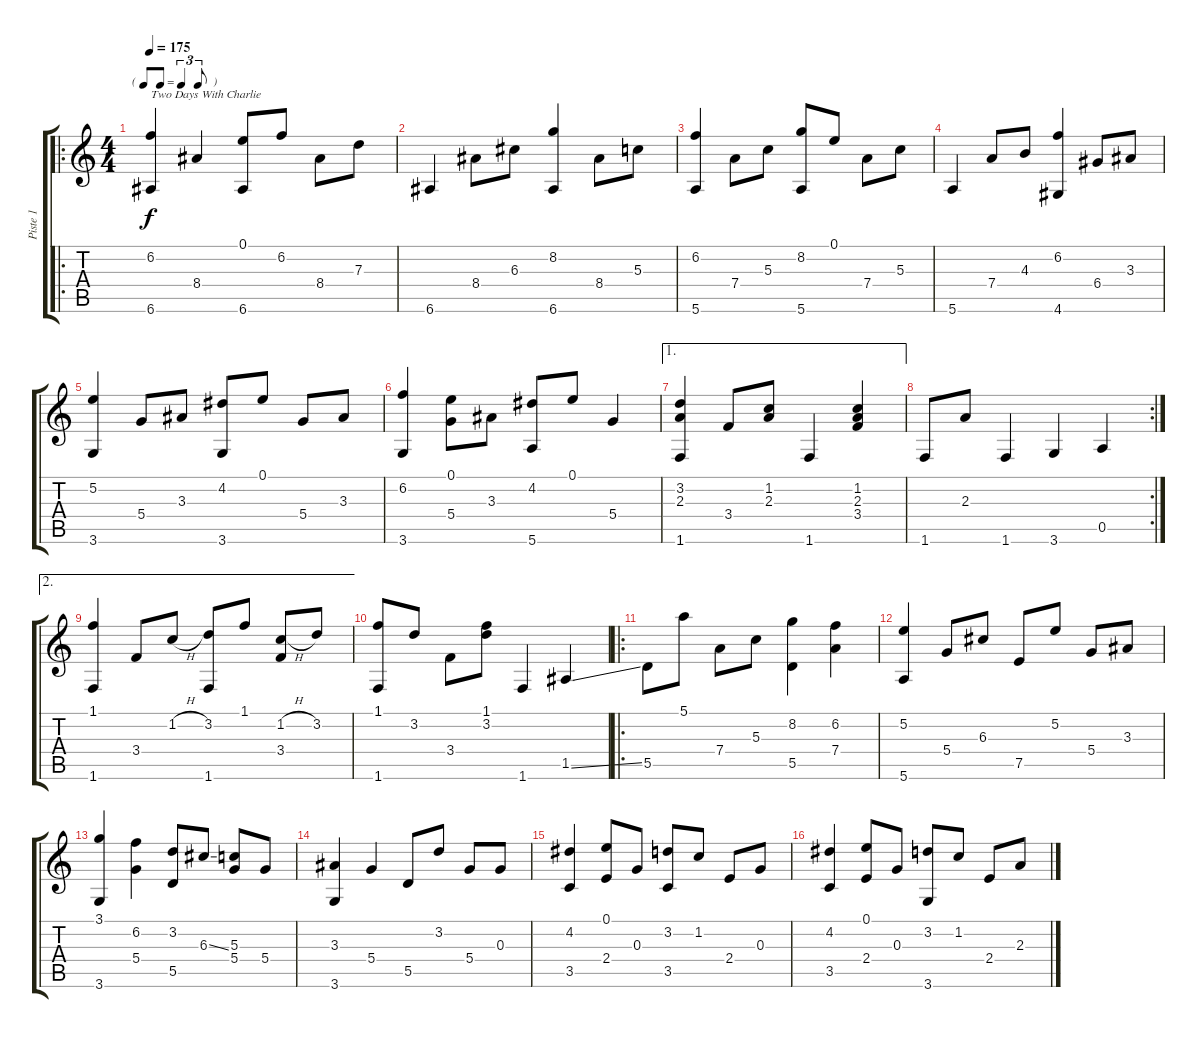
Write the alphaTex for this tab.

\track ("Piste 1" "Piste 1") {instrument electricguitarjazz}
\staff {score tabs}
\tuning (E4 B3 G3 D3 A2 E2) {hide}
\ro
\ts (4 4)
\tf triplet8th
\tempo 175
\clef g2
\ks c
(6.2 6.6).4{txt "Two Days With Charlie" dy f instrument electricguitarjazz} 8.4.4 (0.1 6.6).8 6.2.8 8.4.8 7.3.8 |
6.6.4 8.4.8 6.3.8 (8.2 6.6).4 8.4.8 5.3.8 |
(6.2 5.6).4 7.4.8 5.3.8 (8.2 5.6).8 0.1.8 7.4.8 5.3.8 |
5.6.4 7.4.8 4.3.8 (6.2 4.6).4 6.4.8 3.3.8 |
(5.2 3.6).4 5.4.8 3.3.8 (4.2 3.6).8 0.1.8 5.4.8 3.3.8 |
(6.2 3.6).4 (0.1 5.4).8 3.3.8 (4.2 5.6).8 0.1.8 5.4.4 |
\ae 1
(3.2 2.3 1.6).4 3.4.8 (1.2 2.3).8 1.6.4 (1.2 2.3 3.4).4 |
\rc 2
1.6.8 2.3.8 1.6.4 3.6.4 0.5.4 |
\ae 2
(1.1 1.6).4 3.4.8 1.2{h}.8 (3.2 1.6).8 1.1.8 (1.2{h} 3.4).8 3.2.8 |
(1.1 1.6).8 3.2.8 3.4.8 (1.1 3.2).8 1.6.4 1.5{ss}.4 |
\ro
5.5.8 5.1.8 7.4.8 5.3.8 (8.2 5.5).4 (6.2 7.4).4 |
(5.2 5.6).4 5.4.8 6.3.8 7.5.8 5.2.8 5.4.8 3.3.8 |
(3.1 3.6).4 (6.2 5.4).4 (3.2 5.5).8 6.3{ss}.8 (5.3 5.4).8 5.4.8 |
(3.3 3.6).4 5.4.4 5.5.8 3.2.8 5.4.8 0.3.8 |
(4.2 3.5).4 (0.1 2.4).8 0.3.8 (3.2 3.5).8 1.2.8 2.4.8 0.3.8 |
(4.2 3.5).4 (0.1 2.4).8 0.3.8 (3.2 3.6).8 1.2.8 2.4.8 2.3.8
